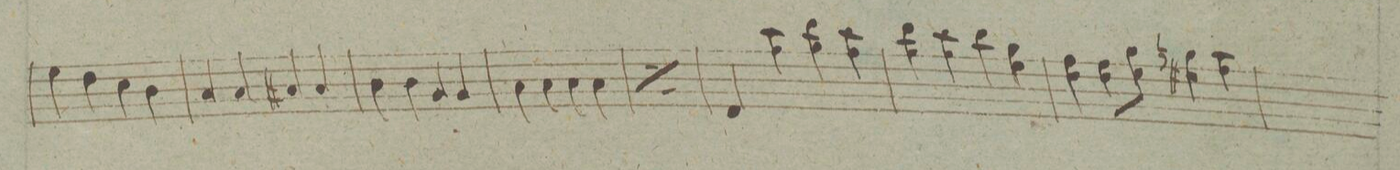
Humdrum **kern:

**kern	**dynam
*I"Fagotto	*
*clefF4	*
*k[b-]	*
*met(c|)	*
*M2/2	*
4G\	.
4F\	.
4E\	.
4D\	.
=69	=69
4C/	.
4C/	.
4C#X/	.
4C#/	.
=70	=70
4D\	.
4D\	.
4BB-/	.
4BB-/	.
=71	=71
4C\	.
4C\	.
4C\	.
4C\	.
=72	=72
*rep	*
4C\	.
4C\	.
4C\	.
4C\	.
*Xrep	*
=73	=73
4FF/	.
4c 4A\	.
4d 4B-\	.
4c 4A\	.
=74	=74
4d 4B-\	.
4c 4A\	.
4d\	.
4B- 4G\	.
=75	=75
4A 4F\	.
8AL 8F\	.
8B-J 8G\	.
4Bn 4G#X\	.
4c 4A\	.
=76	=76
*-	*-
